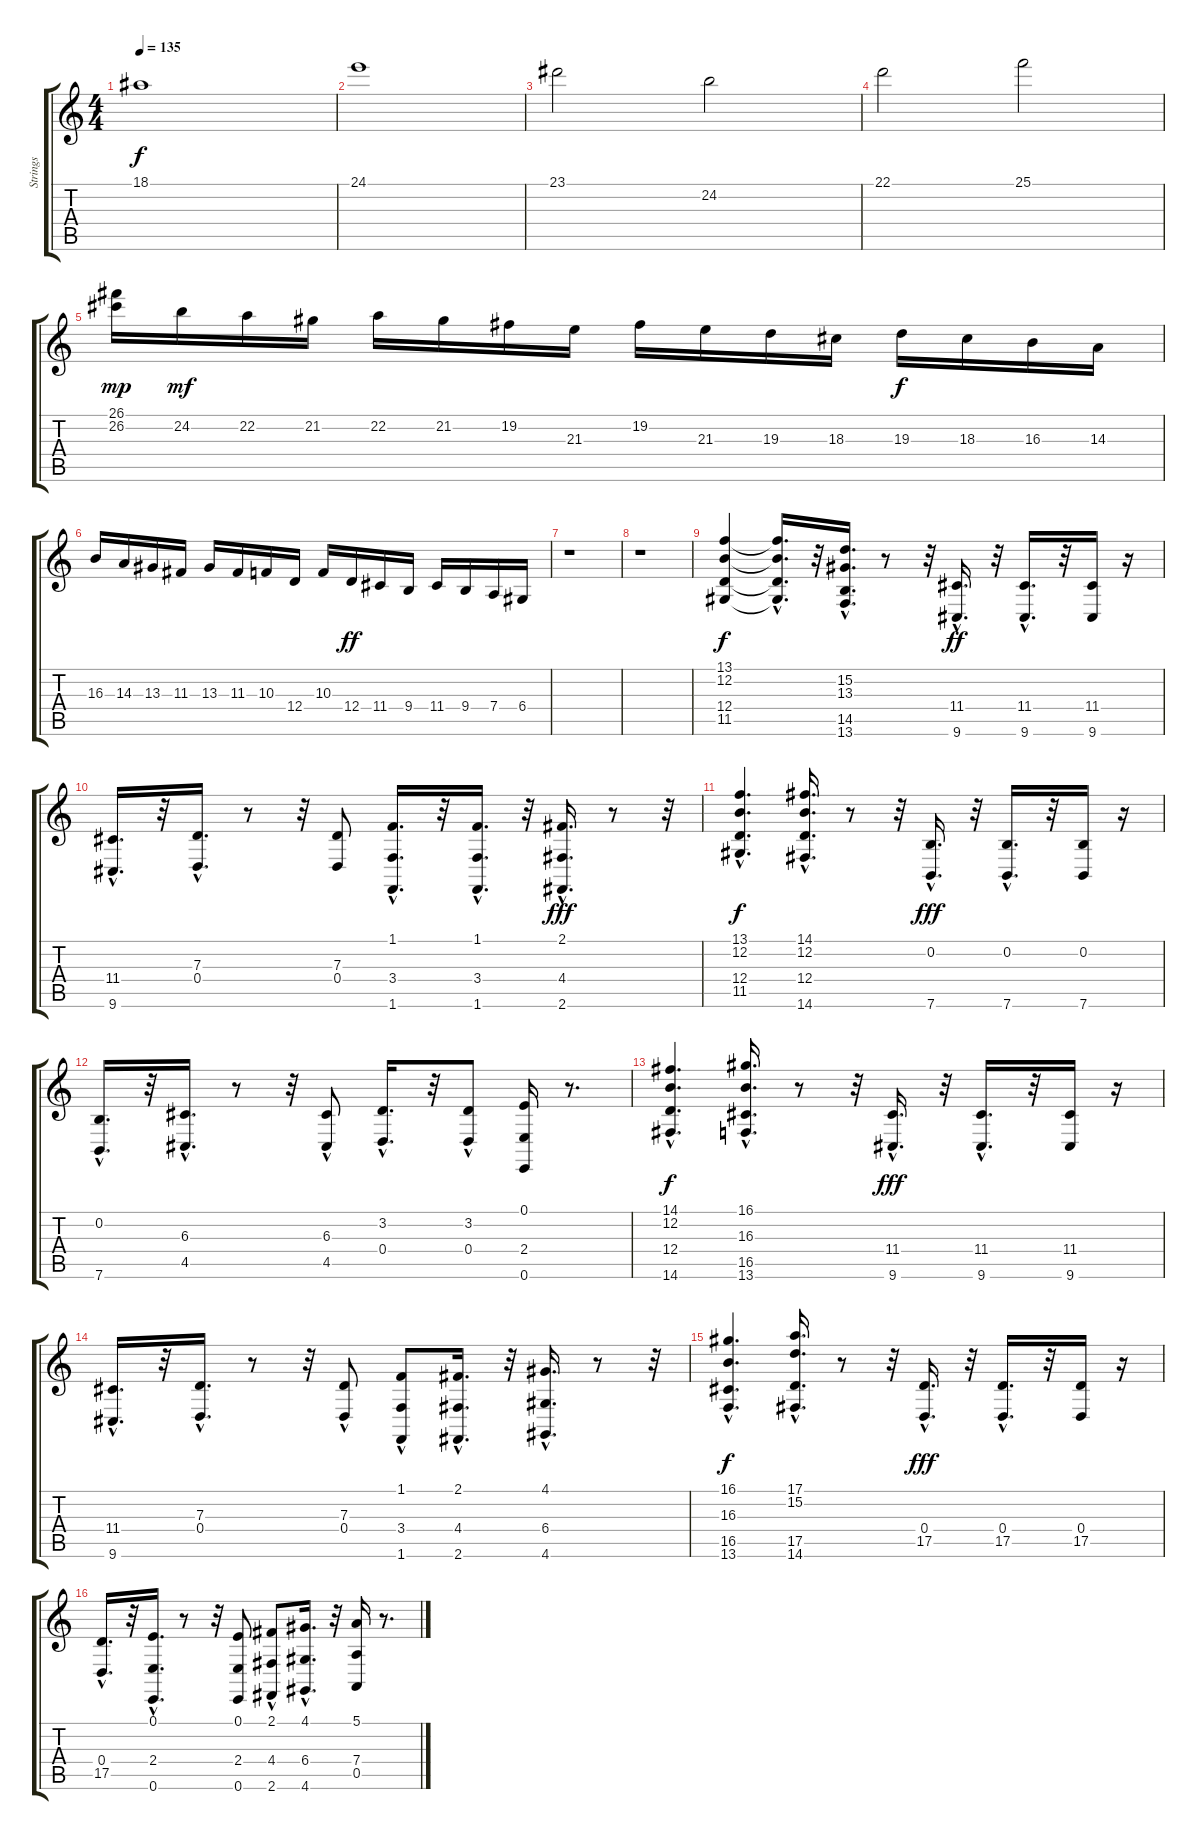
\track ("Strings" "Strings") {instrument stringensemble1}
\staff {score tabs}
\tuning (E4 B3 G3 D3 A2 E2) {hide}
\ts (4 4)
\tempo 135
\clef g2
\ks c
18.1.1{dy f} |
24.1.1 |
23.1.2 24.2.2 |
22.1.2 25.1.2 |
(26.1 26.2).16{dy mp} 24.2.16{dy mf} 22.2.16 21.2.16 22.2.16 21.2.16 19.2.16 21.3.16 19.2.16 21.3.16 19.3.16 18.3.16 19.3.16{dy f} 18.3.16 16.3.16 14.3.16 |
16.3.16 14.3.16 13.3.16 11.3.16 13.3.16 11.3.16 10.3.16 12.4.16 10.3.16 12.4.16{dy ff} 11.4.16 9.4.16 11.4.16 9.4.16 7.4.16 6.4.16 |
r.1 |
r.1 |
(13.1 12.2 12.4 11.5).4{dy f} (13.1{hac t} 12.2{hac t} 12.4{hac t} 11.5{hac t}).16{d} r.32 (15.2 13.3 14.5 13.6{hac}).16{d} r.8 r.32 (11.4{hac} 9.6{hac}).16{d dy ff} r.32 (11.4{hac} 9.6{hac}).16{d} r.32 (11.4 9.6).16 r.16 |
(11.4{hac} 9.6{hac}).16{d} r.32 (7.3{hac} 0.4).16{d} r.8 r.32 (7.3 0.4).8 (1.1{hac} 3.4{hac} 1.6{hac}).16{d} r.32 (1.1{hac} 3.4{hac} 1.6{hac}).16{d} r.32 (2.1 4.4{hac} 2.6{hac}).16{d dy fff} r.8 r.32 |
(13.1{hac} 12.2{hac} 12.4{hac} 11.5{hac}).4{d dy f} (14.1{hac} 12.2{hac} 12.4{hac} 14.6{hac}).16{d} r.8 r.32 (0.2{hac} 7.6).16{d dy fff} r.32 (0.2{hac} 7.6{hac}).16{d} r.32 (0.2 7.6).16 r.16 |
(0.2{hac} 7.6{hac}).16{d} r.32 (6.3{hac} 4.5{hac}).16{d} r.8 r.32 (6.3 4.5{hac}).8 (3.2{hac} 0.4{hac}).16{d} r.32 (3.2{hac} 0.4).8 (0.1 2.4 0.6).16 r.8{d} |
(14.1{hac} 12.2{hac} 12.4{hac} 14.6{hac}).4{d dy f} (16.1 16.3{hac} 16.5 13.6{hac}).16{d} r.8 r.32 (11.4{hac} 9.6{hac}).16{d dy fff} r.32 (11.4{hac} 9.6{hac}).16{d} r.32 (11.4 9.6).16 r.16 |
(11.4{hac} 9.6).16{d} r.32 (7.3{hac} 0.4).16{d} r.8 r.32 (7.3 0.4{hac}).8 (1.1 3.4{hac} 1.6{hac}).8 (2.1{hac} 4.4{hac} 2.6{hac}).16{d} r.32 (4.1 6.4{hac} 4.6{hac}).16{d} r.8 r.32 |
(16.1{hac} 16.3{hac} 16.5{hac} 13.6{hac}).4{d dy f} (17.1 15.2 17.5 14.6{hac}).16{d} r.8 r.32 (0.4{hac} 17.5{hac}).16{d dy fff} r.32 (0.4{hac} 17.5{hac}).16{d} r.32 (0.4 17.5).16 r.16 |
(0.4{hac} 17.5{hac}).16{d} r.32 (0.1{hac} 2.4 0.6).16{d} r.8 r.32 (0.1 2.4 0.6).8 (2.1 4.4{hac} 2.6{hac}).8 (4.1{hac} 6.4{hac} 4.6{hac}).16{d} r.32 (5.1 7.4 0.5).16 r.8{d}
